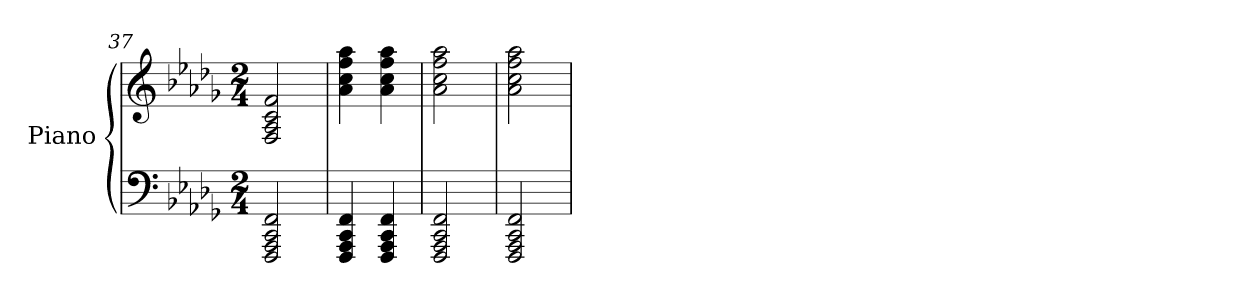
**kern	**kern
*part1	*part1
*staff2	*staff1
*I"Piano	*
*I'Pno.	*
*clefF4	*clefG2
*k[b-e-a-d-g-]	*k[b-e-a-d-g-]
*M2/4	*M2/4
=37	=37
2FFF/ 2AAA-/ 2CC/ 2FF/	2F/ 2A-/ 2c/ 2f/
=38	=38
4FFF/ 4AAA-/ 4CC/ 4FF/	4a-\ 4cc\ 4ff\ 4aa-\
4FFF/ 4AAA-/ 4CC/ 4FF/	4a-\ 4cc\ 4ff\ 4aa-\
=39	=39
2FFF/ 2AAA-/ 2CC/ 2FF/	2a-\ 2cc\ 2ff\ 2aa-\
=40	=40
*	*MM10
2FFF/ 2AAA-/ 2CC/ 2FF/	2a-\ 2cc\ 2ff\ 2aa-\
=	=
*-	*-
